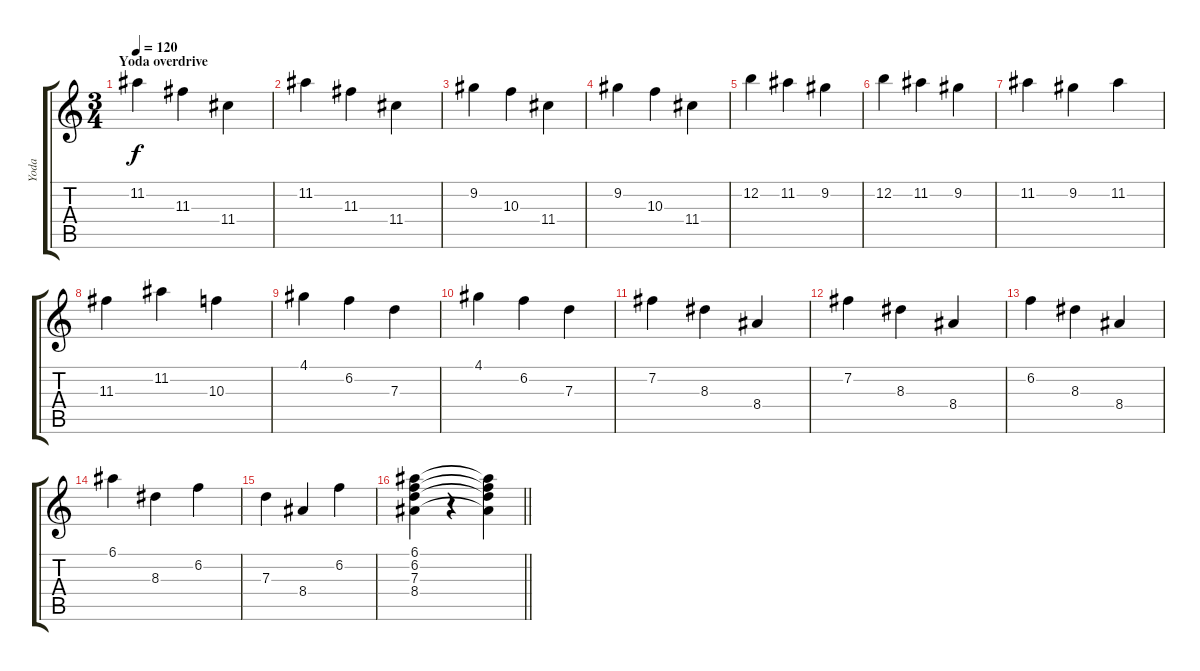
\track ("Yoda" "Yoda") {instrument acousticguitarnylon}
\staff {score tabs}
\tuning (E4 B3 G3 D3 A2 E2) {hide}
\ts (3 4)
\section ("" "Yoda overdrive")
\tempo 120
\clef g2
\ks c
11.2.4{dy f instrument overdrivenguitar} 11.3.4 11.4.4 |
11.2.4 11.3.4 11.4.4 |
9.2.4 10.3.4 11.4.4 |
9.2.4 10.3.4 11.4.4 |
12.2.4 11.2.4 9.2.4 |
12.2.4 11.2.4 9.2.4 |
11.2.4 9.2.4 11.2.4 |
11.3.4 11.2.4 10.3.4 |
4.1.4 6.2.4 7.3.4 |
4.1.4 6.2.4 7.3.4 |
7.2.4 8.3.4 8.4.4 |
7.2.4 8.3.4 8.4.4 |
6.2.4 8.3.4 8.4.4 |
6.1.4 8.3.4 6.2.4 |
7.3.4 8.4.4 6.2.4 |
\barLineRight lightlight
(6.1 6.2 7.3 8.4).4 r.4 (6.1{t} 6.2{t} 7.3{t} 8.4{t}).4
